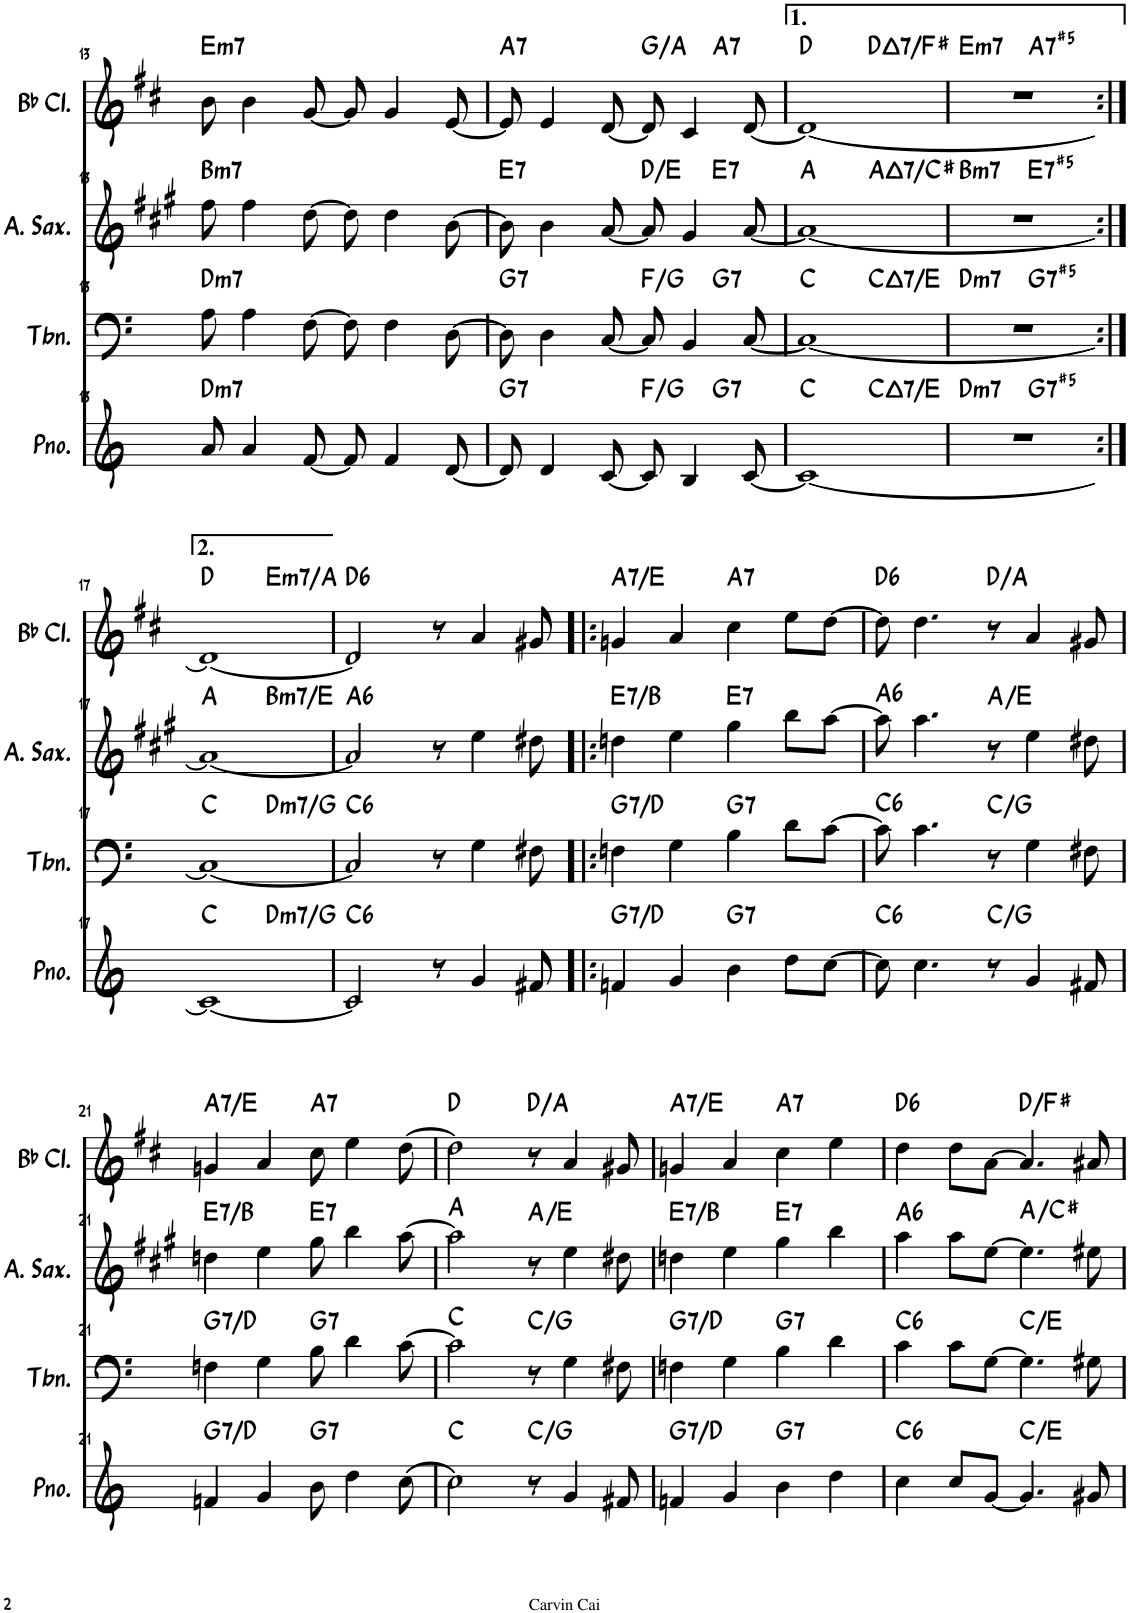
**kern	**harte	**kern	**harte	**kern	**harte	**kern	**harte
*part4	*part4	*part3	*part3	*part2	*part2	*part1	*part1
*staff4	*	*staff3	*	*staff2	*	*staff1	*
*I"钢琴	*	*I"长号	*	*I"中音萨克斯	*	*I"降B调单簧管	*
!!LO:PB:g=z
*clefG2	*	*clefF4	*	*clefG2	*	*clefG2	*
*	*	*	*	*Trd5c9	*	*Trd1c2	*
*k[]	*	*k[]	*	*k[f#c#g#]	*	*k[f#c#]	*
*M4/4	*	*M4/4	*	*M4/4	*	*M4/4	*
=13	=13	=13	=13	=13	=13	=13	=13
!	!LO:H:kt=m7	!	!LO:H:kt=m7	!	!LO:H:kt=m7	!	!LO:H:kt=m7
8a/	D:min7	8A\	D:min7	8ff#\	B:min7	8b\	E:min7
4a/	.	4A\	.	4ff#\	.	4b\	.
[8f/	.	[8F\	.	[8dd\	.	[8g/	.
8f/]	.	8F\]	.	8dd\]	.	8g/]	.
4f/	.	4F\	.	4dd\	.	4g/	.
[8d/	.	[8D\	.	[8b\	.	[8e/	.
=14	=14	=14	=14	=14	=14	=14	=14
!	!LO:H:kt=7	!	!LO:H:kt=7	!	!LO:H:kt=7	!	!LO:H:kt=7
*^	*	*^	*	*^	*	*^	*
8d/]	2.ryy	G:7	8D\]	2.ryy	G:7	8b\]	2.ryy	E:7	8e/]	2.ryy	A:7
4d/	.	.	4D\	.	.	4b\	.	.	4e/	.	.
[8c/	.	.	[8C/	.	.	[8a/	.	.	[8d/	.	.
8c/]	.	F:maj/2	8C/]	.	F:maj/2	8a/]	.	D:maj/2	8d/]	.	G:maj/2
4B/	.	.	4BB/	.	.	4g#/	.	.	4c#/	.	.
!	!	!LO:H:kt=7	!	!	!LO:H:kt=7	!	!	!LO:H:kt=7	!	!	!LO:H:kt=7
.	4ryy	G:7	.	4ryy	G:7	.	4ryy	E:7	.	4ryy	A:7
[8c/	.	.	[8C/	.	.	[8a/	.	.	[8d/	.	.
=15	=15	=15	=15	=15	=15	=15	=15	=15	=15	=15	=15
1c_	2ryy	C:maj	1C_	2ryy	C:maj	1a_	2ryy	A:maj	1d_	2ryy	D:maj
!	!	!LO:H:kt=7	!	!	!LO:H:kt=7	!	!	!LO:H:kt=7	!	!	!LO:H:kt=7
.	2ryy	C:maj7/3	.	2ryy	C:maj7/3	.	2ryy	A:maj7/3	.	2ryy	D:maj7/3
=16	=16	=16	=16	=16	=16	=16	=16	=16	=16	=16	=16
!	!	!LO:H:kt=m7	!	!	!LO:H:kt=m7	!	!	!LO:H:kt=m7	!	!	!LO:H:kt=m7
1r	2ryy	D:min7	1r	2ryy	D:min7	1r	2ryy	B:min7	1r	2ryy	E:min7
!	!	!LO:H:kt=7	!	!	!LO:H:kt=7	!	!	!LO:H:kt=7	!	!	!LO:H:kt=7
.	2ryy	G:(3,#5,b7)	.	2ryy	G:(3,#5,b7)	.	2ryy	E:(3,#5,b7)	.	2ryy	A:(3,#5,b7)
!!LO:LB:g=z	!!
=17:|!	=17:|!	=17:|!	=17:|!	=17:|!	=17:|!	=17:|!	=17:|!	=17:|!	=17:|!	=17:|!	=17:|!
1c_	2ryy	C:maj	1C_	2ryy	C:maj	1a_	2ryy	A:maj	1d_	2ryy	D:maj
!	!	!LO:H:kt=m7	!	!	!LO:H:kt=m7	!	!	!LO:H:kt=m7	!	!	!LO:H:kt=m7
.	2ryy	D:min7/4	.	2ryy	D:min7/4	.	2ryy	B:min7/4	.	2ryy	E:min7/4
=18	=18	=18	=18	=18	=18	=18	=18	=18	=18	=18	=18
!	!	!LO:H:kt=6	!	!	!LO:H:kt=6	!	!	!LO:H:kt=6	!	!	!LO:H:kt=6
*v	*v	*	*	*	*	*v	*v	*	*v	*v	*
*	*	*v	*v	*	*	*	*	*
2c/]	C:maj6	2C/]	C:maj6	2a/]	A:maj6	2d/]	D:maj6
8r	.	8r	.	8r	.	8r	.
4g/	.	4G\	.	4ee\	.	4a/	.
8f#X/	.	8F#X\	.	8dd#X\	.	8g#X/	.
=19!|:	=19!|:	=19!|:	=19!|:	=19!|:	=19!|:	=19!|:	=19!|:
!	!LO:H:kt=7	!	!LO:H:kt=7	!	!LO:H:kt=7	!	!LO:H:kt=7
4fn/	G:7/5	4Fn\	G:7/5	4ddn\	E:7/5	4gn/	A:7/5
4g/	.	4G\	.	4ee\	.	4a/	.
!	!LO:H:kt=7	!	!LO:H:kt=7	!	!LO:H:kt=7	!	!LO:H:kt=7
4b\	G:7	4B\	G:7	4gg#\	E:7	4cc#\	A:7
8dd\L	.	8d\L	.	8bb\L	.	8ee\L	.
[8cc\J	.	[8c\J	.	[8aa\J	.	[8dd\J	.
=20	=20	=20	=20	=20	=20	=20	=20
!	!LO:H:kt=6	!	!LO:H:kt=6	!	!LO:H:kt=6	!	!LO:H:kt=6
8cc\]	C:maj6	8c\]	C:maj6	8aa\]	A:maj6	8dd\]	D:maj6
4.cc\	.	4.c\	.	4.aa\	.	4.dd\	.
8r	C:maj/5	8r	C:maj/5	8r	A:maj/5	8r	D:maj/5
4g/	.	4G\	.	4ee\	.	4a/	.
8f#X/	.	8F#X\	.	8dd#X\	.	8g#X/	.
!!LO:LB:g=z
=21	=21	=21	=21	=21	=21	=21	=21
!	!LO:H:kt=7	!	!LO:H:kt=7	!	!LO:H:kt=7	!	!LO:H:kt=7
4fn/	G:7/5	4Fn\	G:7/5	4ddn\	E:7/5	4gn/	A:7/5
4g/	.	4G\	.	4ee\	.	4a/	.
!	!LO:H:kt=7	!	!LO:H:kt=7	!	!LO:H:kt=7	!	!LO:H:kt=7
8b\	G:7	8B\	G:7	8gg#\	E:7	8cc#\	A:7
4dd\	.	4d\	.	4bb\	.	4ee\	.
[8cc\	.	[8c\	.	[8aa\	.	[8dd\	.
=22	=22	=22	=22	=22	=22	=22	=22
2cc\]	C:maj	2c\]	C:maj	2aa\]	A:maj	2dd\]	D:maj
8r	C:maj/5	8r	C:maj/5	8r	A:maj/5	8r	D:maj/5
4g/	.	4G\	.	4ee\	.	4a/	.
8f#X/	.	8F#X\	.	8dd#X\	.	8g#X/	.
=23	=23	=23	=23	=23	=23	=23	=23
!	!LO:H:kt=7	!	!LO:H:kt=7	!	!LO:H:kt=7	!	!LO:H:kt=7
4fn/	G:7/5	4Fn\	G:7/5	4ddn\	E:7/5	4gn/	A:7/5
4g/	.	4G\	.	4ee\	.	4a/	.
!	!LO:H:kt=7	!	!LO:H:kt=7	!	!LO:H:kt=7	!	!LO:H:kt=7
4b\	G:7	4B\	G:7	4gg#\	E:7	4cc#\	A:7
4dd\	.	4d\	.	4bb\	.	4ee\	.
=24	=24	=24	=24	=24	=24	=24	=24
!	!LO:H:kt=6	!	!LO:H:kt=6	!	!LO:H:kt=6	!	!LO:H:kt=6
4cc\	C:maj6	4c\	C:maj6	4aa\	A:maj6	4dd\	D:maj6
8cc/L	.	8c\L	.	8aa\L	.	8dd\L	.
[8g/J	.	[8G\J	.	[8ee\J	.	[8a\J	.
4.g/]	C:maj/3	4.G\]	C:maj/3	4.ee\]	A:maj/3	4.a/]	D:maj/3
8g#X/	.	8G#X\	.	8ee#X\	.	8a#X/	.
=	=	=	=	=	=	=	=
*-	*-	*-	*-	*-	*-	*-	*-
